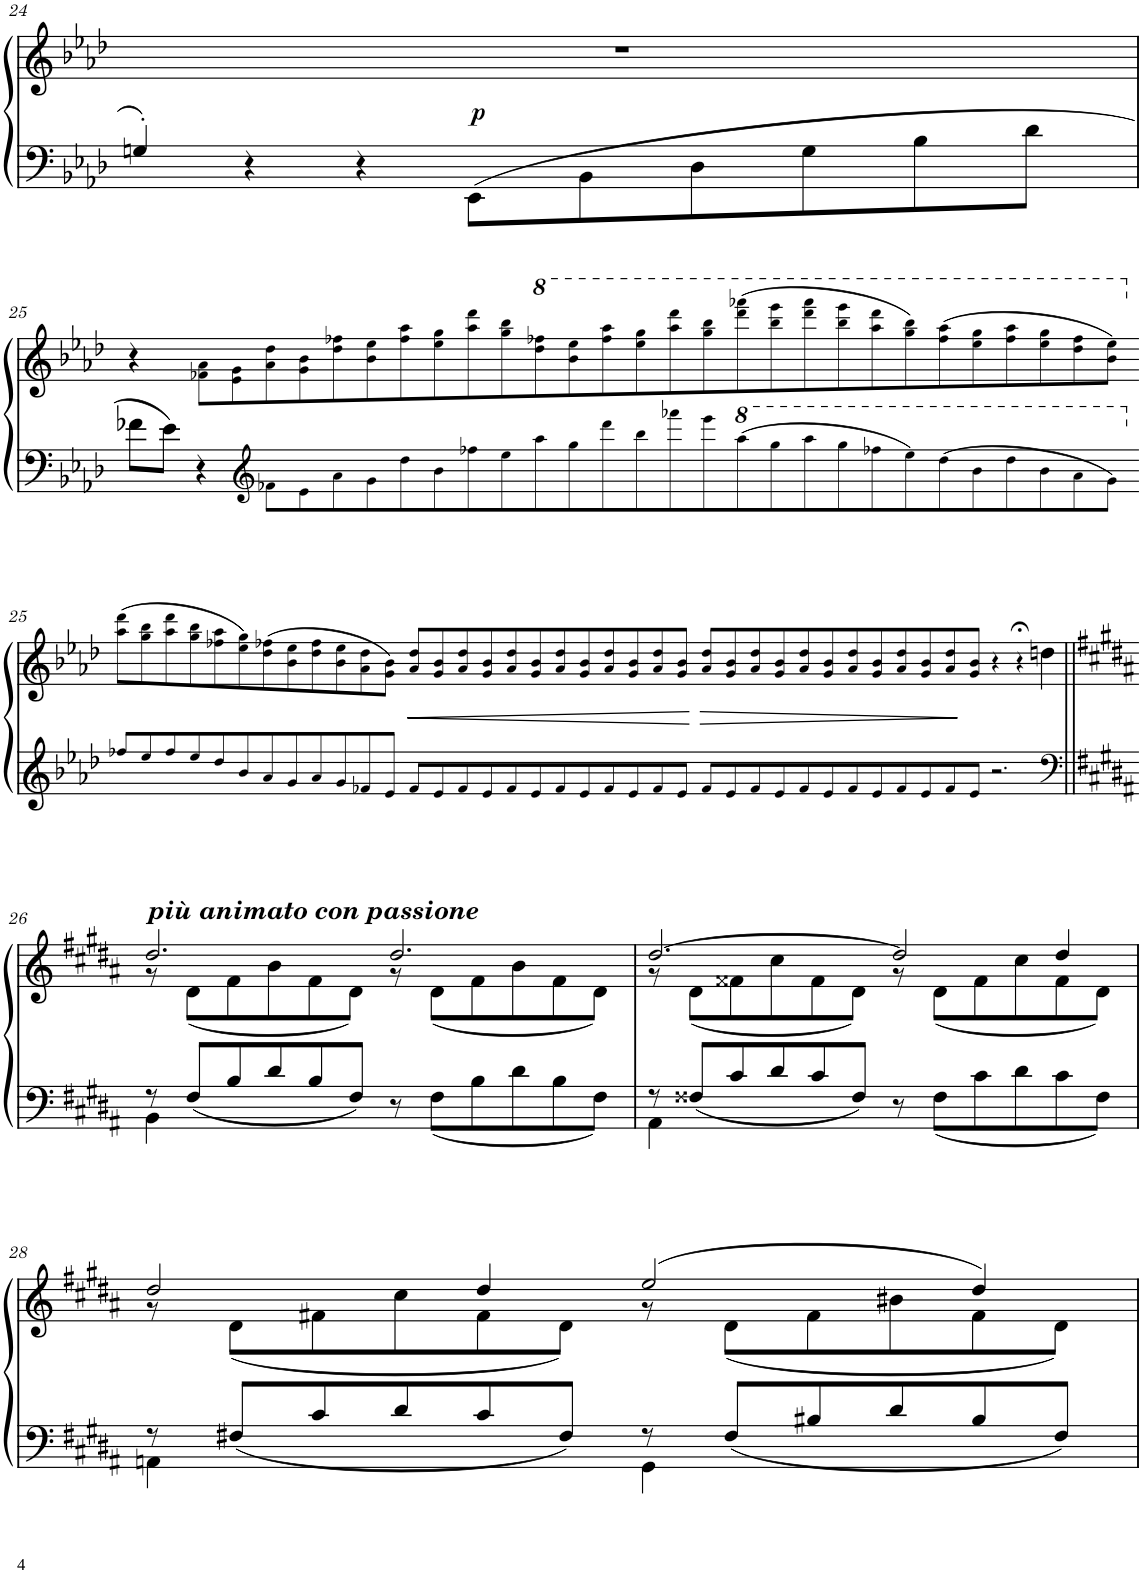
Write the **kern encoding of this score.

**kern	**kern	**dynam
*part1	*part1	*part1
*staff2	*staff1	*staff1/2
*I"Piano	*	*
*I'Pno.	*	*
!!LO:PB:g=z
*clefF4	*clefG2	*
*k[b-e-a-d-]	*k[b-e-a-d-]	*
*M6/4	*M6/4	*
=24	=24	=24
4Gn'>^/	1.r	.
4r	.	.
4r	.	.
!	!	!LO:DY:a=2
8EE-\L	.	p
8BB-\	.	.
8D-\	.	.
8G\	.	.
8B-\	.	.
8d-\J	.	.
!!LO:LB:g=z
=25	=25	=25
8f-X\L	4r	.
8e-\J	.	.
4r	8f-X!\ 8a-!\L	.
.	8e-!\ 8g!\	.
*clefG2	*	*
8f-X!\L	8a-!\ 8dd-!\	.
8e-!\	8g!\ 8b-!\	.
8a-!\	8dd-!\ 8ff-X!\	.
8g!\	8b-!\ 8ee-!\	.
8dd-!\	8ff-!\ 8aa-!\	.
8b-!\	8ee-!\ 8gg!\	.
8ff-X!\	8aa-!\ 8ddd-!\	.
8ee-!\	8gg!\ 8bb-!\	.
*	*8va	*
8aa-!\	8ddd-!\ 8fff-X!\	.
8gg!\	8bb-!\ 8eee-!\	.
8ddd-!\	8fff-!\ 8aaa-!\	.
8bb-!\	8eee-!\ 8ggg!\	.
8fff-X!\	8aaa-!\ 8dddd-!\	.
8eee-!\	8ggg!\ 8bbb-!\	.
*8va	*	*
8aaa-!\	(8dddd-!\ 8ffff-X!\	.
8ggg!\	8bbb-!\ 8eeee-!\	.
8aaa-!\	8dddd-!\ 8ffff-!\	.
8ggg!\	8bbb-!\ 8eeee-!\	.
8fff-X!\	8aaa-!\ 8dddd-!\	.
8eee-!\	8ggg!\ 8bbb-!\)	.
8ddd-!\	(8fff-!\ 8aaa-!\	.
8bb-!\	8eee-!\ 8ggg!\	.
8ddd-!\	8fff-!\ 8aaa-!\	.
8bb-!\	8eee-!\ 8ggg!\	.
8aa-!\	8ddd-!\ 8fff-!\	.
8gg!\J	8bb-!\ 8eee-!\J)	.
!!LO:LB:g=z
=25-	=25-	=25-
*X8va	*	*
*	*X8va	*
8ff-X!/L	(8aa-!\ 8ddd-!\L	.
8ee-!/	8gg!\ 8bb-!\	.
8ff-!/	8aa-!\ 8ddd-!\	.
8ee-!/	8gg!\ 8bb-!\	.
8dd-!/	8ff-X!\ 8aa-!\	.
8b-!/	8ee-!\ 8gg!\)	.
8a-!/	(8dd-!\ 8ff-X!\	.
8g!/	8b-!\ 8ee-!\	.
8a-!/	8dd-!\ 8ff-!\	.
8g!/	8b-!\ 8ee-!\	.
8f-X!/	8a-!\ 8dd-!\	.
8e-!/J	8g!\ 8b-!\J)	.
!	!	!LO:HP:b
8f-!/L	8a-!/ 8dd-!/L	<
8e-!/	8g!/ 8b-!/	.
8f-!/	8a-!/ 8dd-!/	.
8e-!/	8g!/ 8b-!/	.
8f-!/	8a-!/ 8dd-!/	.
8e-!/	8g!/ 8b-!/	.
8f-!/	8a-!/ 8dd-!/	.
8e-!/	8g!/ 8b-!/	.
8f-!/	8a-!/ 8dd-!/	.
8e-!/	8g!/ 8b-!/	.
8f-!/	8a-!/ 8dd-!/	.
8e-!/J	8g!/ 8b-!/J	.
!	!	!LO:HP:n=1:b
8f-!/L	8a-!/ 8dd-!/L	[ >
8e-!/	8g!/ 8b-!/	.
8f-!/	8a-!/ 8dd-!/	.
8e-!/	8g!/ 8b-!/	.
8f-!/	8a-!/ 8dd-!/	.
8e-!/	8g!/ 8b-!/	.
8f-!/	8a-!/ 8dd-!/	.
8e-!/	8g!/ 8b-!/	.
8f-!/	8a-!/ 8dd-!/	.
8e-!/	8g!/ 8b-!/	.
8f-!/	8a-!/ 8dd-!/	.
8e-!/J	8g!/ 8b-!/J	]
2.r	4r	.
.	4r;<	.
.	4ddn^\	.
!!LO:LB:g=z
=26||	=26||	=26||
*clefF4	*	*
*k[f#c#g#d#a#]	*k[f#c#g#d#a#]	*
*^	*^	*
!	!	!LO:TX:a:Bi:t=più animato con passione	!	!
8r	4BB\	2.dd#^/	8r	.
8F#/L	.	.	(8d#\L	.
8B/	1ryy	.	8f#\	.
8d#/	.	.	8b\	.
8B/	.	.	8f#\	.
8F#/J	.	.	8d#\J)	.
8r	.	2.dd#^/	8r	.
8F#\L	.	.	(8d#\L	.
8B\	.	.	8f#\	.
8d#\	.	.	8b\	.
8B\	4ryy	.	8f#\	.
8F#\J	.	.	8d#\J)	.
=27	=27	=27	=27	=27
8r	4AA#\	[2.dd#^/	8r	.
8F##X/L	.	.	(<8d#\L	.
8c#/	1ryy	.	8f##X\	.
8d#/	.	.	8cc#\	.
8c#/	.	.	8f##\	.
8F##/J	.	.	8d#\J)	.
8r	.	2dd#/]	8r	.
8F##\L	.	.	(8d#\L	.
8c#\	.	.	8f##\	.
8d#\	.	.	8cc#\	.
8c#\	4ryy	4dd#^/	8f##\	.
8F##\J	.	.	8d#\J)	.
!!LO:LB:g=z	!!
=28	=28	=28	=28	=28
8r	4AAn\	2dd#^/	8r	.
8F#X/L	.	.	(8d#\L	.
8c#/	2ryy	.	8f#X\	.
8d#/	.	.	8cc#\	.
8c#/	.	4dd#^/	8f#\	.
8F#/J	.	.	8d#\J)	.
8r	4GG#\	(2ee^/	8r	.
8F#/L	.	.	(8d#\L	.
8B#X/	2ryy	.	8f#\	.
8d#/	.	.	8b#X\	.
8B#/	.	4dd#^/)	8f#\	.
8F#/J	.	.	8d#\J)	.
*v	*v	*	*	*
*	*v	*v	*
=	=	=
*-	*-	*-
